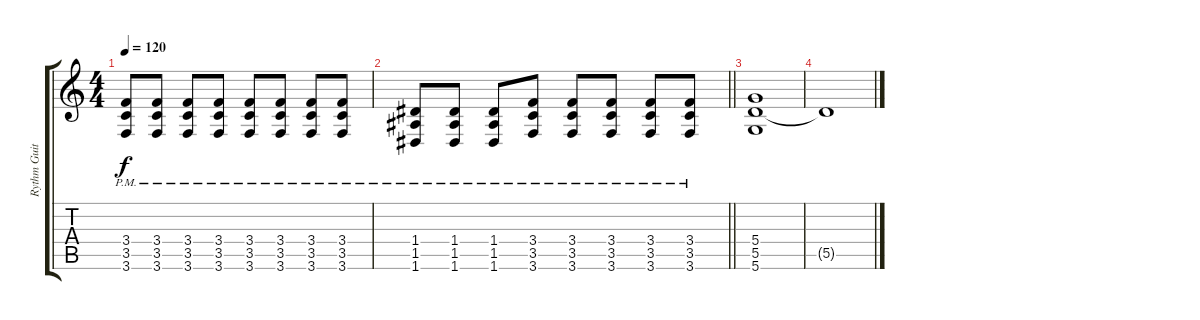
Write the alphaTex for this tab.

\track ("Rythm Guitar" "Rythm Guit") {instrument overdrivenguitar}
\staff {score tabs}
\tuning (E4 B3 G3 D3 A2 D2) {hide}
\ts (4 4)
\tempo 120
\clef g2
\ks c
(3.4{pm} 3.5{pm} 3.6{pm}).8{dy f} (3.4{pm} 3.5{pm} 3.6{pm}).8 (3.4{pm} 3.5{pm} 3.6{pm}).8 (3.4{pm} 3.5{pm} 3.6{pm}).8 (3.4{pm} 3.5{pm} 3.6{pm}).8 (3.4{pm} 3.5{pm} 3.6{pm}).8 (3.4{pm} 3.5{pm} 3.6{pm}).8 (3.4{pm} 3.5{pm} 3.6{pm}).8 |
\barLineRight lightlight
(1.4{pm} 1.5{pm} 1.6{pm}).8 (1.4{pm} 1.5{pm} 1.6{pm}).8 (1.4{pm} 1.5{pm} 1.6{pm}).8 (3.4{pm} 3.5{pm} 3.6{pm}).8 (3.4{pm} 3.5{pm} 3.6{pm}).8 (3.4{pm} 3.5{pm} 3.6{pm}).8 (3.4{pm} 3.5{pm} 3.6{pm}).8 (3.4{pm} 3.5{pm} 3.6{pm}).8 |
(5.4 5.5 5.6).1 |
5.5{t}.1
